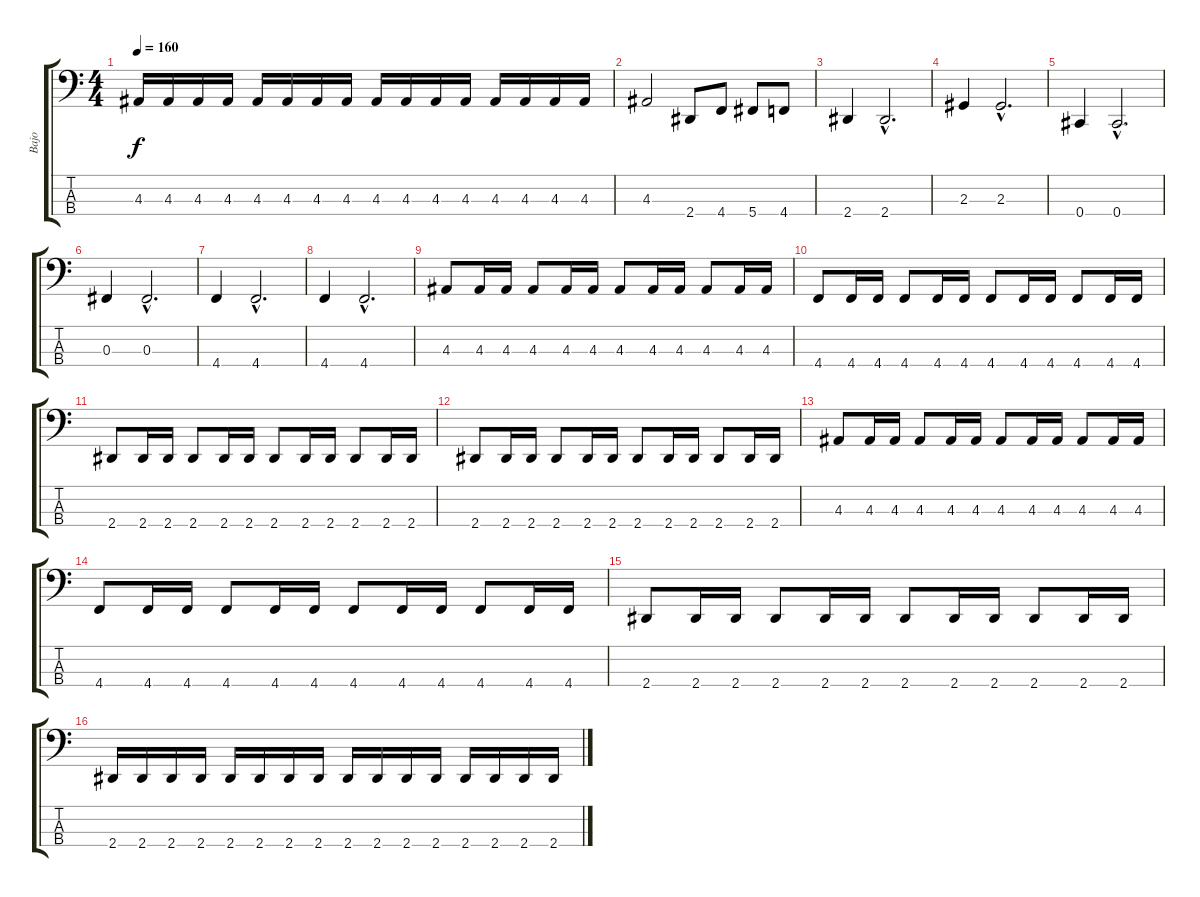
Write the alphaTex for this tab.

\track ("Bajo" "Bajo") {instrument electricbasspick}
\staff {score tabs}
\tuning (E2 B1 Gb1 Db1) {hide}
\ts (4 4)
\tempo 160
\clef f4
\ks c
4.3.16{dy f} 4.3.16 4.3.16 4.3.16 4.3.16 4.3.16 4.3.16 4.3.16 4.3.16 4.3.16 4.3.16 4.3.16 4.3.16 4.3.16 4.3.16 4.3.16 |
4.3.2 2.4.8 4.4.8 5.4.8 4.4.8 |
2.4.4 2.4{hac}.2{d} |
2.3.4 2.3{hac}.2{d} |
0.4.4 0.4{hac}.2{d} |
0.3.4 0.3{hac}.2{d} |
4.4.4 4.4{hac}.2{d} |
4.4.4 4.4{hac}.2{d} |
4.3.8 4.3.16 4.3.16 4.3.8 4.3.16 4.3.16 4.3.8 4.3.16 4.3.16 4.3.8 4.3.16 4.3.16 |
4.4.8 4.4.16 4.4.16 4.4.8 4.4.16 4.4.16 4.4.8 4.4.16 4.4.16 4.4.8 4.4.16 4.4.16 |
2.4.8 2.4.16 2.4.16 2.4.8 2.4.16 2.4.16 2.4.8 2.4.16 2.4.16 2.4.8 2.4.16 2.4.16 |
2.4.8 2.4.16 2.4.16 2.4.8 2.4.16 2.4.16 2.4.8 2.4.16 2.4.16 2.4.8 2.4.16 2.4.16 |
4.3.8 4.3.16 4.3.16 4.3.8 4.3.16 4.3.16 4.3.8 4.3.16 4.3.16 4.3.8 4.3.16 4.3.16 |
4.4.8 4.4.16 4.4.16 4.4.8 4.4.16 4.4.16 4.4.8 4.4.16 4.4.16 4.4.8 4.4.16 4.4.16 |
2.4.8 2.4.16 2.4.16 2.4.8 2.4.16 2.4.16 2.4.8 2.4.16 2.4.16 2.4.8 2.4.16 2.4.16 |
2.4.16 2.4.16 2.4.16 2.4.16 2.4.16 2.4.16 2.4.16 2.4.16 2.4.16 2.4.16 2.4.16 2.4.16 2.4.16 2.4.16 2.4.16 2.4.16
